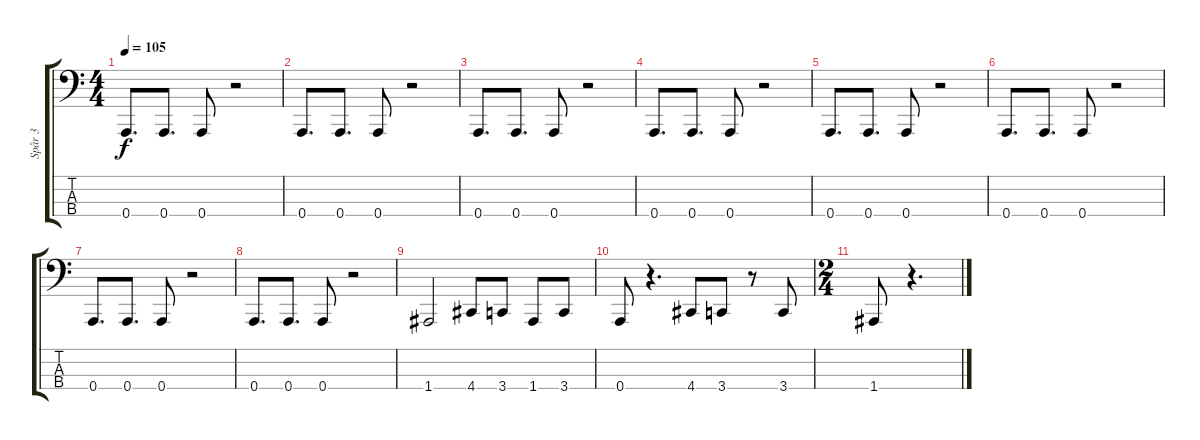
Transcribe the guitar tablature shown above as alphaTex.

\track ("Spår 3" "Spår 3") {instrument electricbasspick}
\staff {score tabs}
\tuning (D2 A1 E1 A0) {hide}
\ts (4 4)
\tempo 105
\clef f4
\ks c
0.4.8{d dy f} 0.4.8{d} 0.4.8 r.2 |
0.4.8{d} 0.4.8{d} 0.4.8 r.2 |
0.4.8{d} 0.4.8{d} 0.4.8 r.2 |
0.4.8{d} 0.4.8{d} 0.4.8 r.2 |
0.4.8{d} 0.4.8{d} 0.4.8 r.2 |
0.4.8{d} 0.4.8{d} 0.4.8 r.2 |
0.4.8{d} 0.4.8{d} 0.4.8 r.2 |
0.4.8{d} 0.4.8{d} 0.4.8 r.2 |
1.4.2 4.4.8 3.4.8 1.4.8 3.4.8 |
0.4.8 r.4{d} 4.4.8 3.4.8 r.8 3.4.8 |
\ts (2 4)
1.4.8 r.4{d}
